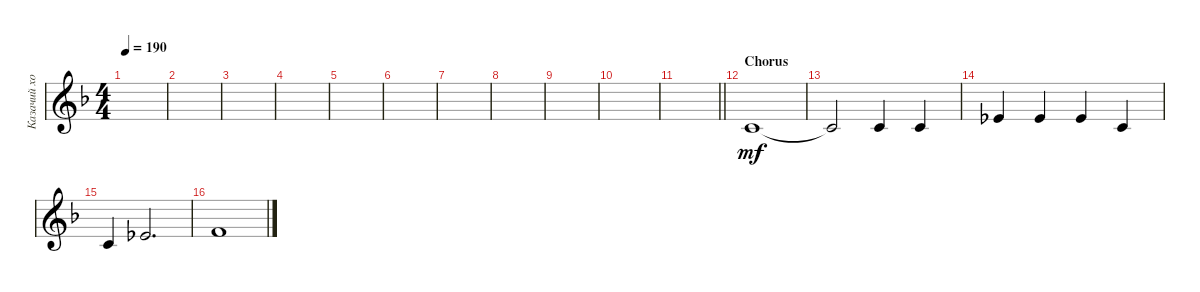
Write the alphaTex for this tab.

\track ("Казачий хор_тенор 1" "Казачий хо") {instrument oboe}
\staff {score}
\tuning (E4 B3 G3 D3 A2 E2) {hide}
\ts (4 4)
\tempo 190
\clef g2
\ks dminor
|
|
|
|
|
|
|
|
|
|
\barLineRight lightlight
|
\section ("" "Chorus")
1.2.1{dy mf} |
1.2{t}.2 1.2.4 1.2.4 |
4.2.4 4.2.4 4.2.4 1.2.4 |
1.2.4 4.2.2{d} |
6.2.1
